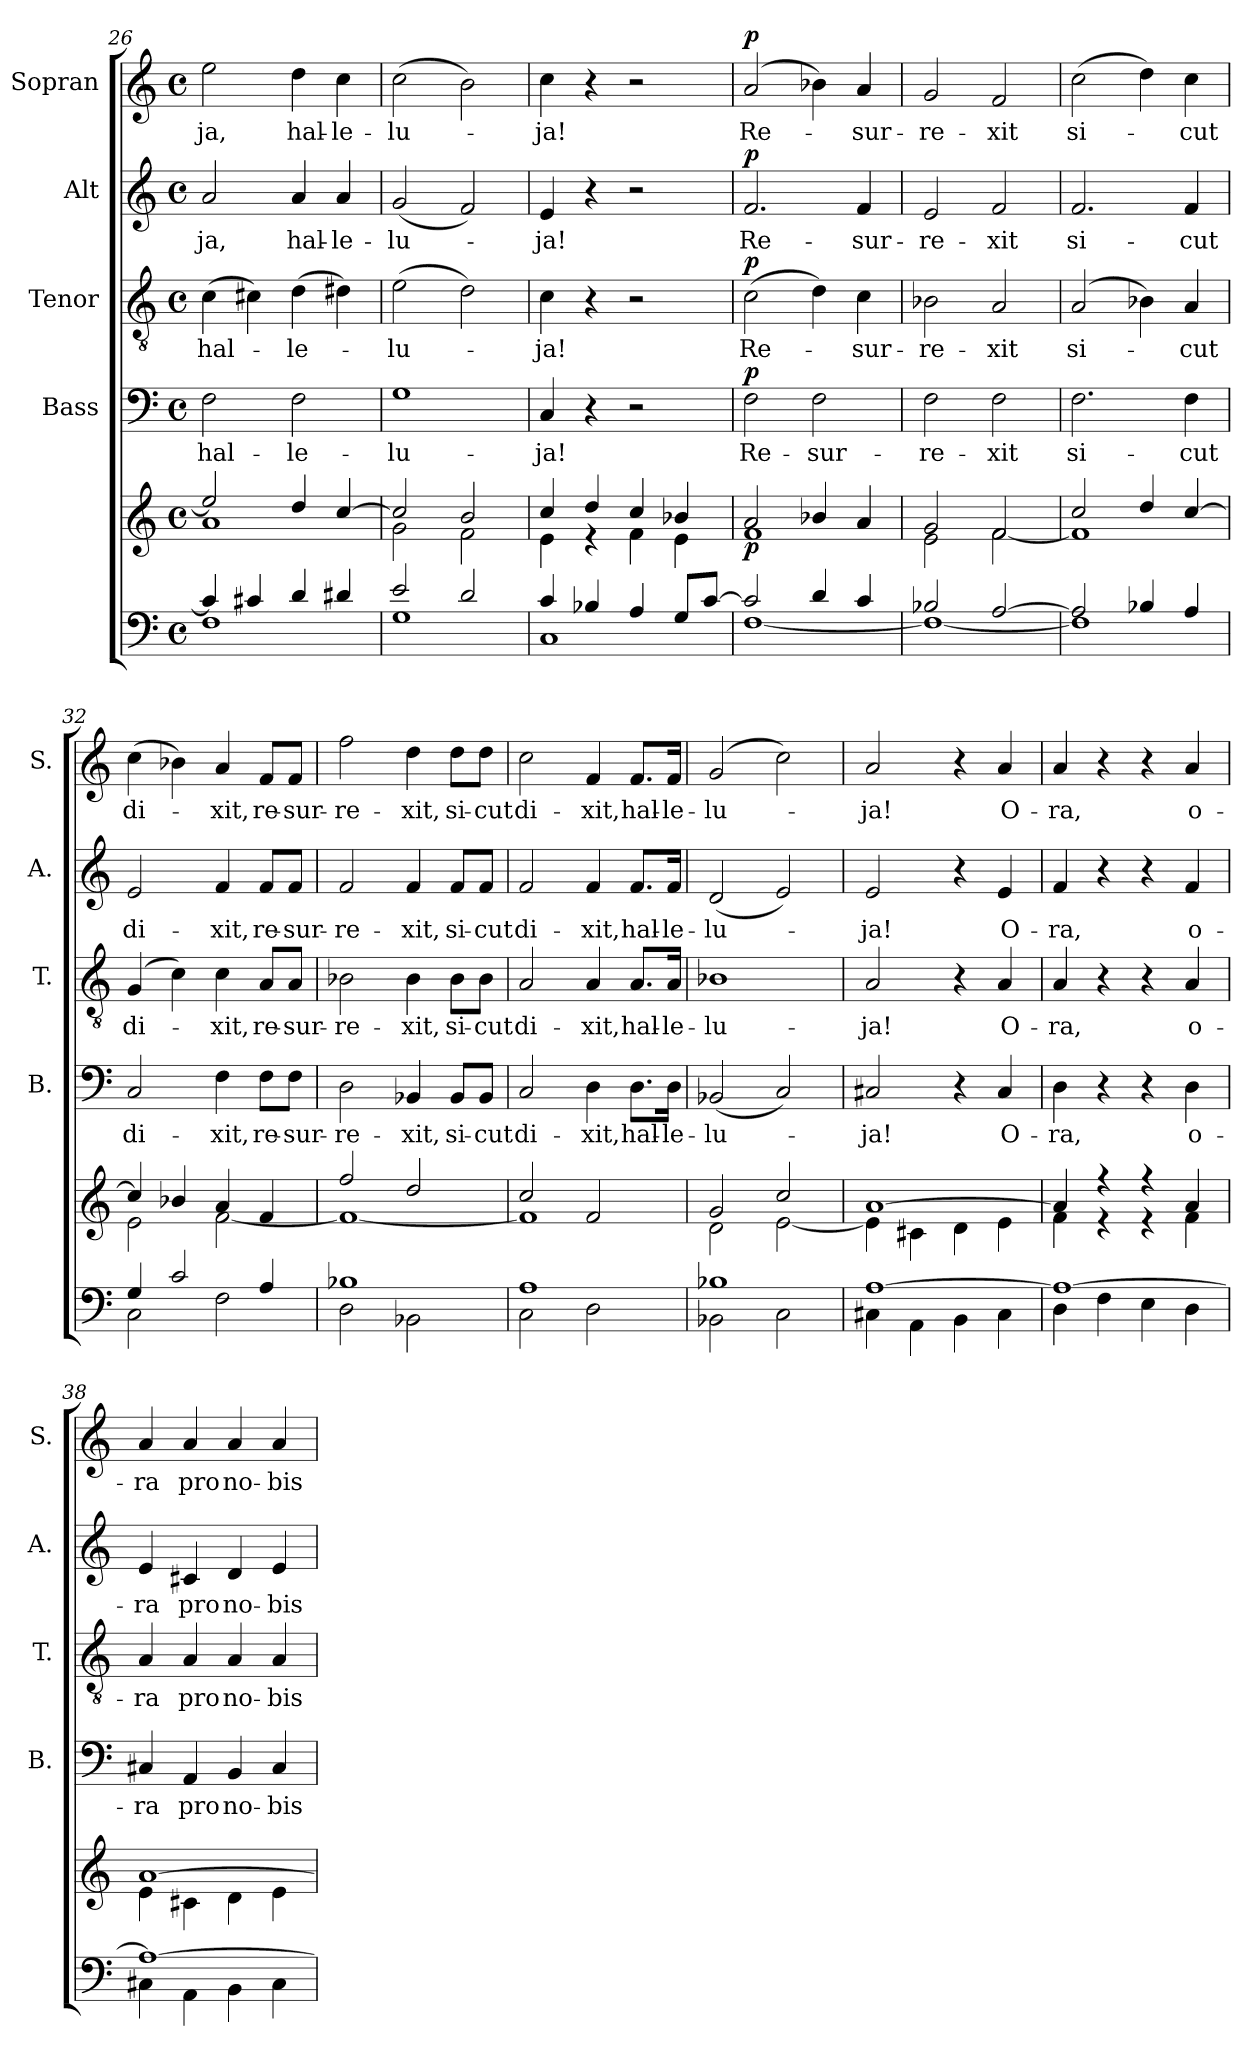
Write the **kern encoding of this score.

**kern	**kern	**dynam	**kern	**text	**dynam	**kern	**text	**dynam	**kern	**text	**dynam	**kern	**text	**dynam
*part5	*part5	*part5	*part4	*part4	*part4	*part3	*part3	*part3	*part2	*part2	*part2	*part1	*part1	*part1
*staff6	*staff5	*staff5/6	*staff4	*staff4	*staff4	*staff3	*staff3	*staff3	*staff2	*staff2	*staff2	*staff1	*staff1	*staff1
*	*	*	*I"Bass	*	*	*I"Tenor	*	*	*I"Alt	*	*	*I"Sopran	*	*
*	*	*	*I'B.	*	*	*I'T.	*	*	*I'A.	*	*	*I'S.	*	*
*clefF4	*clefG2	*	*clefF4	*	*	*clefGv2	*	*	*clefG2	*	*	*clefG2	*	*
*k[]	*k[]	*	*k[]	*	*	*k[]	*	*	*k[]	*	*	*k[]	*	*
*C:	*C:	*	*C:	*	*	*C:	*	*	*C:	*	*	*C:	*	*
*M4/4	*M4/4	*	*M4/4	*	*	*M4/4	*	*	*M4/4	*	*	*M4/4	*	*
*met(c)	*met(c)	*	*met(c)	*	*	*met(c)	*	*	*met(c)	*	*	*met(c)	*	*
=26	=26	=26	=26	=26	=26	=26	=26	=26	=26	=26	=26	=26	=26	=26
*^	*^	*	*	*	*	*	*	*	*	*	*	*	*	*
!	!	!	!	!	!	!LO:LY:b	!	!	!LO:LY:b	!	!	!LO:LY:b	!	!	!LO:LY:b	!
4c/]	1F	2ee/]	1a	.	2F\	hal-	.	(>4c\	hal-	.	2a/	-ja,	.	2ee\	-ja,	.
4c#X/	.	.	.	.	.	.	.	4c#X\)	.	.	.	.	.	.	.	.
!	!	!	!	!	!	!LO:LY:b	!	!	!LO:LY:b	!	!	!LO:LY:b	!	!	!LO:LY:b	!
4d/	.	4dd/	.	.	2F\	-le-	.	(>4d\	-le-	.	4a/	hal-	.	4dd\	hal-	.
!	!	!	!	!	!	!	!	!	!	!	!	!LO:LY:b	!	!	!LO:LY:b	!
4d#X/	.	[>4cc/	.	.	.	.	.	4d#X\)	.	.	4a/	-le-	.	4cc\	-le-	.
=27	=27	=27	=27	=27	=27	=27	=27	=27	=27	=27	=27	=27	=27	=27	=27	=27
!	!	!	!	!	!	!LO:LY:b	!	!	!LO:LY:b	!	!	!LO:LY:b	!	!	!LO:LY:b	!
2e/	1G	2cc/]	2g\	.	1G	-lu-	.	(>2e\	-lu-	.	(<2g/	-lu-	.	(>2cc\	-lu-	.
2d/	.	2b/	2f\	.	.	.	.	2d\)	.	.	2f/)	.	.	2b\)	.	.
=28	=28	=28	=28	=28	=28	=28	=28	=28	=28	=28	=28	=28	=28	=28	=28	=28
!	!	!	!	!	!	!LO:LY:b	!	!	!LO:LY:b	!	!	!LO:LY:b	!	!	!LO:LY:b	!
4c/	1C	4cc/	4e\	.	4C/	-ja!	.	4c\	-ja!	.	4e/	-ja!	.	4cc\	-ja!	.
4B-X/	.	4dd/	4re	.	4r	.	.	4r	.	.	4r	.	.	4r	.	.
4A/	.	4cc/	4f\	.	2r	.	.	2r	.	.	2r	.	.	2r	.	.
8G/L	.	4b-X/	4e\	.	.	.	.	.	.	.	.	.	.	.	.	.
[>8c/J	.	.	.	.	.	.	.	.	.	.	.	.	.	.	.	.
=29	=29	=29	=29	=29	=29	=29	=29	=29	=29	=29	=29	=29	=29	=29	=29	=29
!	!	!	!	!LO:DY:b	!	!LO:LY:b	!LO:DY:a	!	!LO:LY:b	!LO:DY:a	!	!LO:LY:b	!LO:DY:a	!	!LO:LY:b	!LO:DY:a
2c/]	[<1F	2a/	1f	p	2F\	Re-	p	(>2c\	Re-	p	2.f/	Re-	p	(2a/	Re-	p
!	!	!	!	!	!	!LO:LY:b	!	!	!	!	!	!	!	!	!	!
4d/	.	4b-X/	.	.	2F\	-sur-	.	4d\)	.	.	.	.	.	4b-X\)	.	.
!	!	!	!	!	!	!	!	!	!LO:LY:b	!	!	!LO:LY:b	!	!	!LO:LY:b	!
4c/	.	4a/	.	.	.	.	.	4c\	-sur-	.	4f/	-sur-	.	4a/	-sur-	.
!!LO:PB:g=z
=30	=30	=30	=30	=30	=30	=30	=30	=30	=30	=30	=30	=30	=30	=30	=30	=30
!	!	!	!	!	!	!LO:LY:b	!	!	!LO:LY:b	!	!	!LO:LY:b	!	!	!LO:LY:b	!
2B-X/	1F_	2g/	2e\	.	2F\	-re-	.	2B-X\	-re-	.	2e/	-re-	.	2g/	-re-	.
!	!	!	!	!	!	!LO:LY:b	!	!	!LO:LY:b	!	!	!LO:LY:b	!	!	!LO:LY:b	!
[>2A/	.	2f/	[<2f\	.	2F\	-xit	.	2A/	-xit	.	2f/	-xit	.	2f/	-xit	.
=31	=31	=31	=31	=31	=31	=31	=31	=31	=31	=31	=31	=31	=31	=31	=31	=31
!	!	!	!	!	!	!LO:LY:b	!	!	!LO:LY:b	!	!	!LO:LY:b	!	!	!LO:LY:b	!
2A/]	1F]	2cc/	1f]	.	2.F\	si-	.	(2A/	si-	.	2.f/	si-	.	(>2cc\	si-	.
4B-X/	.	4dd/	.	.	.	.	.	4B-X\)	.	.	.	.	.	4dd\)	.	.
!	!	!	!	!	!	!LO:LY:b	!	!	!LO:LY:b	!	!	!LO:LY:b	!	!	!LO:LY:b	!
4A/	.	[>4cc/	.	.	4F\	-cut	.	4A/	-cut	.	4f/	-cut	.	4cc\	-cut	.
=32	=32	=32	=32	=32	=32	=32	=32	=32	=32	=32	=32	=32	=32	=32	=32	=32
!	!	!	!	!	!	!LO:LY:b	!	!	!LO:LY:b	!	!	!LO:LY:b	!	!	!LO:LY:b	!
4G/	2C\	4cc/]	2e\	.	2C/	di-	.	(4G/	di-	.	2e/	di-	.	(>4cc\	di-	.
2c/	.	4b-X/	.	.	.	.	.	4c\)	.	.	.	.	.	4b-X\)	.	.
!	!	!	!	!	!	!LO:LY:b	!	!	!LO:LY:b	!	!	!LO:LY:b	!	!	!LO:LY:b	!
.	2F\	4a/	[<2f\	.	4F\	-xit,	.	4c\	-xit,	.	4f/	-xit,	.	4a/	-xit,	.
!	!	!	!	!	!	!LO:LY:b	!	!	!LO:LY:b	!	!	!LO:LY:b	!	!	!LO:LY:b	!
4A/	.	4f/	.	.	8F\L	re-	.	8A/L	re-	.	8f/L	re-	.	8f/L	re-	.
!	!	!	!	!	!	!LO:LY:b	!	!	!LO:LY:b	!	!	!LO:LY:b	!	!	!LO:LY:b	!
.	.	.	.	.	8F\J	-sur-	.	8A/J	-sur-	.	8f/J	-sur-	.	8f/J	-sur-	.
=33	=33	=33	=33	=33	=33	=33	=33	=33	=33	=33	=33	=33	=33	=33	=33	=33
!	!	!	!	!	!	!LO:LY:b	!	!	!LO:LY:b	!	!	!LO:LY:b	!	!	!LO:LY:b	!
1B-X	2D\	2ff/	1f_	.	2D\	-re-	.	2B-X\	-re-	.	2f/	-re-	.	2ff\	-re-	.
!	!	!	!	!	!	!LO:LY:b	!	!	!LO:LY:b	!	!	!LO:LY:b	!	!	!LO:LY:b	!
.	2BB-X\	2dd/	.	.	4BB-X/	-xit,	.	4B-\	-xit,	.	4f/	-xit,	.	4dd\	-xit,	.
!	!	!	!	!	!	!LO:LY:b	!	!	!LO:LY:b	!	!	!LO:LY:b	!	!	!LO:LY:b	!
.	.	.	.	.	8BB-/L	si-	.	8B-\L	si-	.	8f/L	si-	.	8dd\L	si-	.
!	!	!	!	!	!	!LO:LY:b	!	!	!LO:LY:b	!	!	!LO:LY:b	!	!	!LO:LY:b	!
.	.	.	.	.	8BB-/J	-cut	.	8B-\J	-cut	.	8f/J	-cut	.	8dd\J	-cut	.
=34	=34	=34	=34	=34	=34	=34	=34	=34	=34	=34	=34	=34	=34	=34	=34	=34
!	!	!	!	!	!	!LO:LY:b	!	!	!LO:LY:b	!	!	!LO:LY:b	!	!	!LO:LY:b	!
1A	2C\	2cc/	1f]	.	2C/	di-	.	2A/	di-	.	2f/	di-	.	2cc\	di-	.
!	!	!	!	!	!	!LO:LY:b	!	!	!LO:LY:b	!	!	!LO:LY:b	!	!	!LO:LY:b	!
.	2D\	2f/	.	.	4D\	-xit,	.	4A/	-xit,	.	4f/	-xit,	.	4f/	-xit,	.
!	!	!	!	!	!	!LO:LY:b	!	!	!LO:LY:b	!	!	!LO:LY:b	!	!	!LO:LY:b	!
.	.	.	.	.	8.D\L	hal-	.	8.A/L	hal-	.	8.f/L	hal-	.	8.f/L	hal-	.
!	!	!	!	!	!	!LO:LY:b	!	!	!LO:LY:b	!	!	!LO:LY:b	!	!	!LO:LY:b	!
.	.	.	.	.	16D\Jk	-le-	.	16A/Jk	-le-	.	16f/Jk	-le-	.	16f/Jk	-le-	.
=35	=35	=35	=35	=35	=35	=35	=35	=35	=35	=35	=35	=35	=35	=35	=35	=35
!	!	!	!	!	!	!LO:LY:b	!	!	!LO:LY:b	!	!	!LO:LY:b	!	!	!LO:LY:b	!
1B-X	2BB-X\	2g/	2d\	.	(<2BB-X/	-lu-	.	1B-X	-lu-	.	(<2d/	-lu-	.	(2g/	-lu-	.
.	2C\	2cc/	[<2e\	.	2C/)	.	.	.	.	.	2e/)	.	.	2cc\)	.	.
=36	=36	=36	=36	=36	=36	=36	=36	=36	=36	=36	=36	=36	=36	=36	=36	=36
!	!	!	!	!	!	!LO:LY:b	!	!	!LO:LY:b	!	!	!LO:LY:b	!	!	!LO:LY:b	!
[>1A	4C#X\	[>1a	4e\]	.	2C#X/	-ja!	.	2A/	-ja!	.	2e/	-ja!	.	2a/	-ja!	.
.	4AA\	.	4c#X\	.	.	.	.	.	.	.	.	.	.	.	.	.
.	4BB\	.	4d\	.	4r	.	.	4r	.	.	4r	.	.	4r	.	.
!	!	!	!	!	!	!LO:LY:b	!	!	!LO:LY:b	!	!	!LO:LY:b	!	!	!LO:LY:b	!
.	4C#\	.	4e\	.	4C#/	O-	.	4A/	O-	.	4e/	O-	.	4a/	O-	.
=37	=37	=37	=37	=37	=37	=37	=37	=37	=37	=37	=37	=37	=37	=37	=37	=37
!	!	!	!	!	!	!LO:LY:b	!	!	!LO:LY:b	!	!	!LO:LY:b	!	!	!LO:LY:b	!
1A_	4D\	4a/]	4f\	.	4D\	-ra,	.	4A/	-ra,	.	4f/	-ra,	.	4a/	-ra,	.
.	4F\	4r	4r	.	4r	.	.	4r	.	.	4r	.	.	4r	.	.
.	4E\	4r	4r	.	4r	.	.	4r	.	.	4r	.	.	4r	.	.
!	!	!	!	!	!	!LO:LY:b	!	!	!LO:LY:b	!	!	!LO:LY:b	!	!	!LO:LY:b	!
.	4D\	4a/	4f\	.	4D\	o-	.	4A/	o-	.	4f/	o-	.	4a/	o-	.
!!LO:LB:g=z
=38	=38	=38	=38	=38	=38	=38	=38	=38	=38	=38	=38	=38	=38	=38	=38	=38
!	!	!	!	!	!	!LO:LY:b	!	!	!LO:LY:b	!	!	!LO:LY:b	!	!	!LO:LY:b	!
1A_	4C#X\	[>1a	4e\	.	4C#X/	-ra	.	4A/	-ra	.	4e/	-ra	.	4a/	-ra	.
!	!	!	!	!	!	!LO:LY:b	!	!	!LO:LY:b	!	!	!LO:LY:b	!	!	!LO:LY:b	!
.	4AA\	.	4c#X\	.	4AA/	pro	.	4A/	pro	.	4c#X/	pro	.	4a/	pro	.
!	!	!	!	!	!	!LO:LY:b	!	!	!LO:LY:b	!	!	!LO:LY:b	!	!	!LO:LY:b	!
.	4BB\	.	4d\	.	4BB/	no-	.	4A/	no-	.	4d/	no-	.	4a/	no-	.
!	!	!	!	!	!	!LO:LY:b	!	!	!LO:LY:b	!	!	!LO:LY:b	!	!	!LO:LY:b	!
.	4C#\	.	4e\	.	4C#/	-bis	.	4A/	-bis	.	4e/	-bis	.	4a/	-bis	.
*v	*v	*	*	*	*	*	*	*	*	*	*	*	*	*	*	*
*	*v	*v	*	*	*	*	*	*	*	*	*	*	*	*	*
=	=	=	=	=	=	=	=	=	=	=	=	=	=	=
*-	*-	*-	*-	*-	*-	*-	*-	*-	*-	*-	*-	*-	*-	*-
